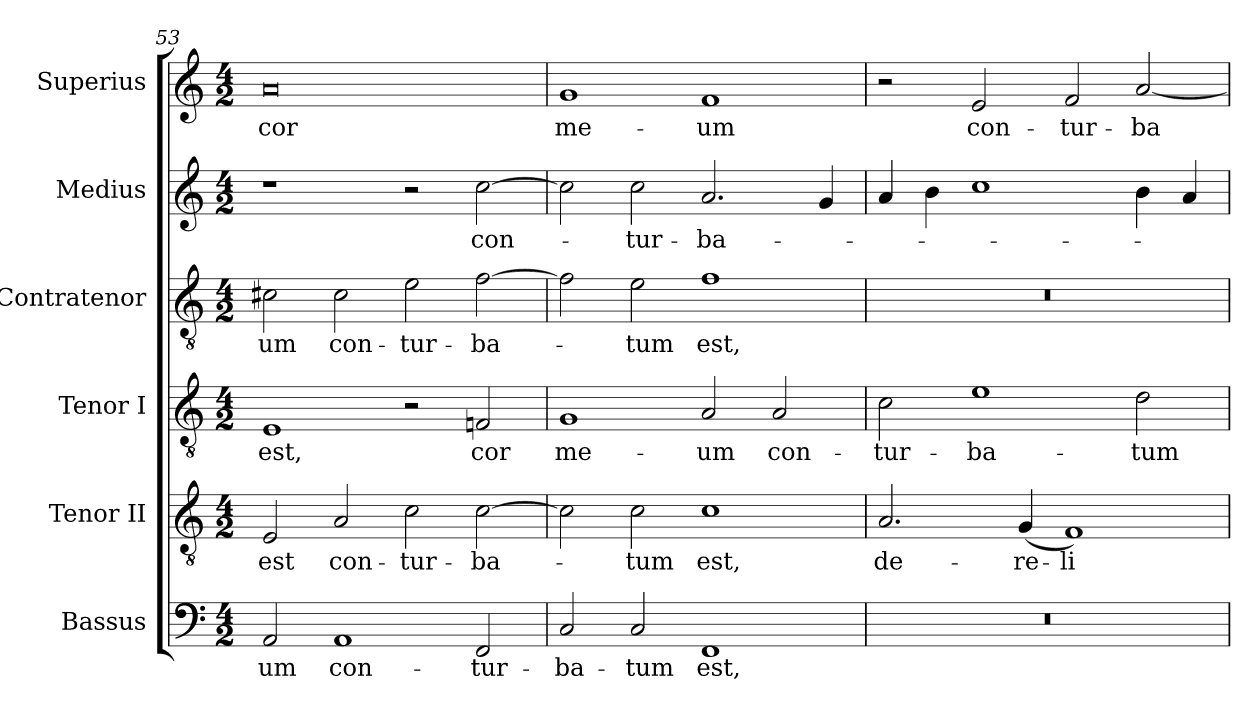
**kern	**text	**kern	**text	**kern	**text	**kern	**text	**kern	**text	**kern	**text
*part6	*part6	*part5	*part5	*part4	*part4	*part3	*part3	*part2	*part2	*part1	*part1
*staff6	*staff6	*staff5	*staff5	*staff4	*staff4	*staff3	*staff3	*staff2	*staff2	*staff1	*staff1
*I"Bassus	*	*I"Tenor II	*	*I"Tenor I	*	*I"Contratenor	*	*I"Medius	*	*I"Superius	*
*I'B.	*	*I'T. II	*	*I'T. I	*	*I'Ct.	*	*I'M.	*	*I'S.	*
*clefF4	*	*clefGv2	*	*clefGv2	*	*clefGv2	*	*clefG2	*	*clefG2	*
*	*	*ITrd7c12	*	*ITrd7c12	*	*ITrd7c12	*	*	*	*	*
*k[]	*	*k[]	*	*k[]	*	*k[]	*	*k[]	*	*k[]	*
*C:	*	*C:	*	*C:	*	*C:	*	*C:	*	*C:	*
*M4/2	*	*M4/2	*	*M4/2	*	*M4/2	*	*M4/2	*	*M4/2	*
=53	=53	=53	=53	=53	=53	=53	=53	=53	=53	=53	=53
!	!LO:LY:b:color=#000000	!	!	!	!	!	!	!	!	!	!
!	!	!	!LO:LY:b:color=#000000	!	!	!	!	!	!	!	!
!	!	!	!	!	!LO:LY:b:color=#000000	!	!	!	!	!	!
!	!	!	!	!	!	!	!LO:LY:b:color=#000000	!	!	!	!
!	!	!	!	!	!	!	!	!	!	!	!LO:LY:b:color=#000000
2AAi/	-um	2EEi/	est	1EEi	est,	2C#Xi\	-um	1r	.	0ai	cor
!	!LO:LY:b:color=#000000	!	!	!	!	!	!	!	!	!	!
!	!	!	!LO:LY:b:color=#000000	!	!	!	!	!	!	!	!
!	!	!	!	!	!	!	!LO:LY:b:color=#000000	!	!	!	!
1AAi	con-	2AAi/	con-	.	.	2C#i\	con-	.	.	.	.
!	!	!	!LO:LY:b:color=#000000	!	!	!	!	!	!	!	!
!	!	!	!	!	!	!	!LO:LY:b:color=#000000	!	!	!	!
.	.	2Ci\	-tur-	2r	.	2Ei\	-tur-	2r	.	.	.
!	!LO:LY:b:color=#000000	!	!	!	!	!	!	!	!	!	!
!	!	!	!LO:LY:b:color=#000000	!	!	!	!	!	!	!	!
!	!	!	!	!	!LO:LY:b:color=#000000	!	!	!	!	!	!
!	!	!	!	!	!	!	!LO:LY:b:color=#000000	!	!	!	!
!	!	!	!	!	!	!	!	!	!LO:LY:b:color=#000000	!	!
2FFi/	-tur-	[>2Ci\	-ba-	2FFni/	cor	[>2Fi\	-ba-	[>2cci\	con-	.	.
=54	=54	=54	=54	=54	=54	=54	=54	=54	=54	=54	=54
!	!LO:LY:b:color=#000000	!	!	!	!	!	!	!	!	!	!
!	!	!	!	!	!LO:LY:b:color=#000000	!	!	!	!	!	!
!	!	!	!	!	!	!	!	!	!	!	!LO:LY:b:color=#000000
2Ci/	-ba-	2Ci\]	.	1GGi	me-	2Fi\]	.	2cci\]	.	1gi	me-
!	!LO:LY:b:color=#000000	!	!	!	!	!	!	!	!	!	!
!	!	!	!LO:LY:b:color=#000000	!	!	!	!	!	!	!	!
!	!	!	!	!	!	!	!LO:LY:b:color=#000000	!	!	!	!
!	!	!	!	!	!	!	!	!	!LO:LY:b:color=#000000	!	!
2Ci/	-tum	2Ci\	-tum	.	.	2Ei\	-tum	2cci\	-tur-	.	.
!	!LO:LY:b:color=#000000	!	!	!	!	!	!	!	!	!	!
!	!	!	!LO:LY:b:color=#000000	!	!	!	!	!	!	!	!
!	!	!	!	!	!LO:LY:b:color=#000000	!	!	!	!	!	!
!	!	!	!	!	!	!	!LO:LY:b:color=#000000	!	!	!	!
!	!	!	!	!	!	!	!	!	!LO:LY:b:color=#000000	!	!
!	!	!	!	!	!	!	!	!	!	!	!LO:LY:b:color=#000000
1FFi	est,	1Ci	est,	2AAi/	-um	1Fi	est,	2.ai/	-ba-	1fi	-um
!	!	!	!	!	!LO:LY:b:color=#000000	!	!	!	!	!	!
.	.	.	.	2AAi/	con-	.	.	.	.	.	.
.	.	.	.	.	.	.	.	4gi/	.	.	.
=55	=55	=55	=55	=55	=55	=55	=55	=55	=55	=55	=55
!LO:N:vis=1	!	!	!	!	!	!	!	!	!	!	!
!	!	!	!LO:LY:b:color=#000000	!	!	!	!	!	!	!	!
!	!	!	!	!	!LO:LY:b:color=#000000	!LO:N:vis=1	!	!	!	!	!
0r	.	2.AAi/	de-	2Ci\	-tur-	0r	.	4ai/	.	2r	.
.	.	.	.	.	.	.	.	4bi\	.	.	.
!	!	!	!	!	!LO:LY:b:color=#000000	!	!	!	!	!	!
!	!	!	!	!	!	!	!	!	!	!	!LO:LY:b:color=#000000
.	.	.	.	1Ei	-ba-	.	.	1cci	.	2ei/	con-
!	!	!	!LO:LY:b:color=#000000	!	!	!	!	!	!	!	!
.	.	(4GGi/	-re-	.	.	.	.	.	.	.	.
!	!	!	!LO:LY:b:color=#000000	!	!	!	!	!	!	!	!
!	!	!	!	!	!	!	!	!	!	!	!LO:LY:b:color=#000000
.	.	1FFi)	-li-	.	.	.	.	.	.	2fi/	-tur-
!	!	!	!	!	!LO:LY:b:color=#000000	!	!	!	!	!	!
!	!	!	!	!	!	!	!	!	!	!	!LO:LY:b:color=#000000
.	.	.	.	2Di\	-tum	.	.	4bi\	.	[<2ai/	-ba-
.	.	.	.	.	.	.	.	4ai/	.	.	.
=	=	=	=	=	=	=	=	=	=	=	=
*-	*-	*-	*-	*-	*-	*-	*-	*-	*-	*-	*-
